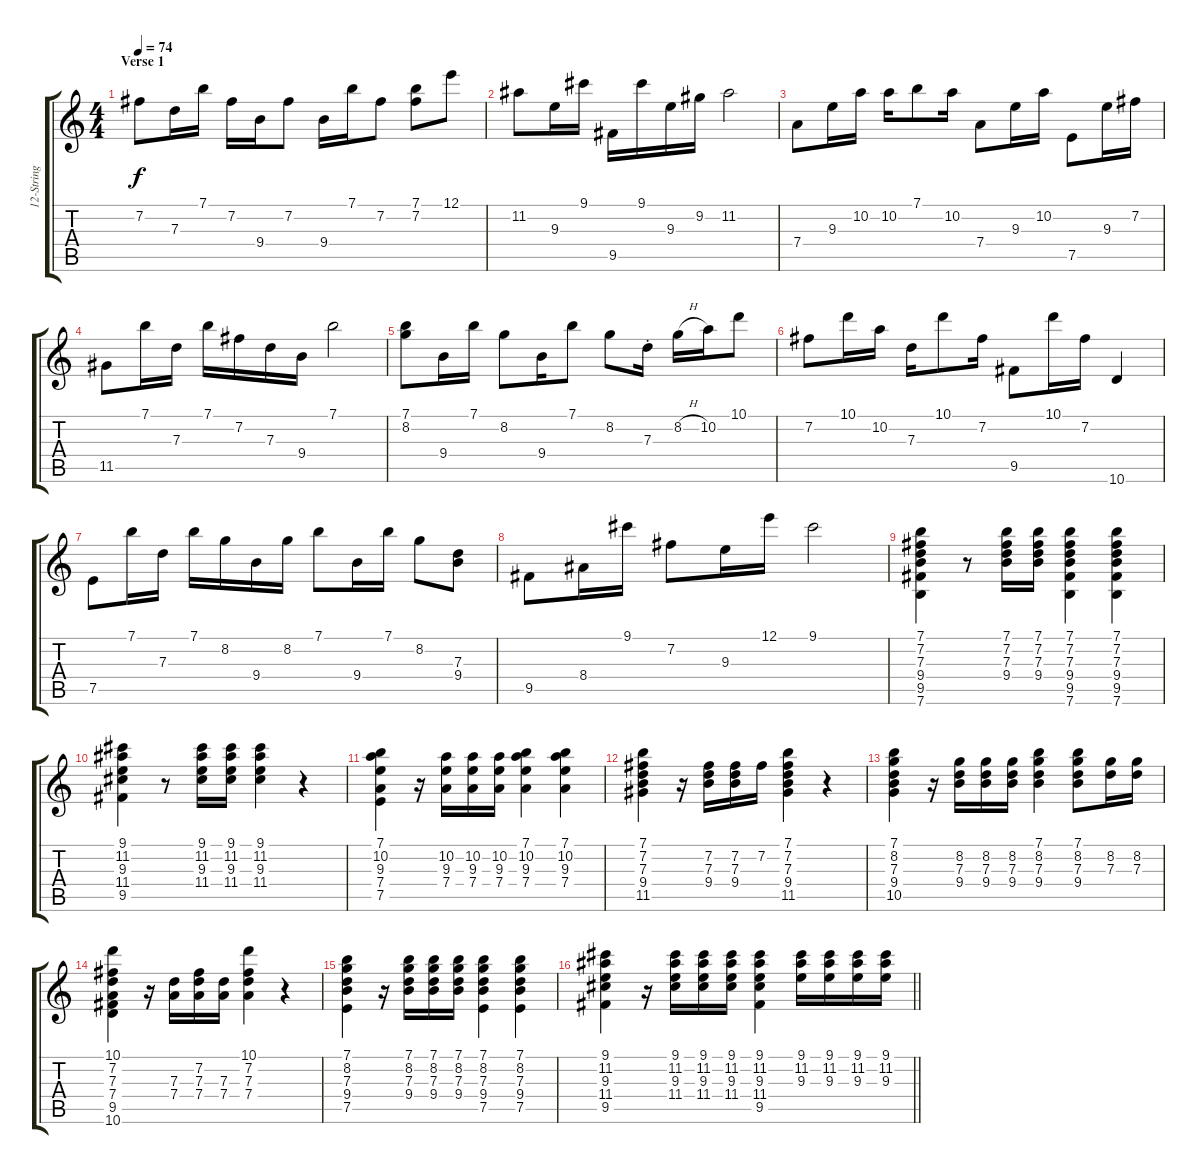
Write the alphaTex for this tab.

\track ("12-String Acoustic" "12-String ") {instrument acousticguitarsteel}
\staff {score tabs}
\tuning (E4 B3 G3 D3 A2 E2) {hide}
\ts (4 4)
\section ("" "Verse 1")
\tempo 74
\clef g2
\ks c
7.2.8{dy f} 7.3.16 7.1.16 7.2.16 9.4.16 7.2.8 9.4.16 7.1.16 7.2.8 (7.1 7.2).8 12.1.8 |
11.2.8 9.3.16 9.1.16 9.5.16 9.1.16 9.3.16 9.2.16 11.2.2 |
7.4.8 9.3.16 10.2.16 10.2.16 7.1.8 10.2.16 7.4.8 9.3.16 10.2.16 7.5.8 9.3.16 7.2.16 |
11.5.8 7.1.16 7.3.16 7.1.16 7.2.16 7.3.16 9.4.16 7.1.2 |
(7.1 8.2).8 9.4.16 7.1.16 8.2.8 9.4.16 7.1.8 8.2.8 7.3{st}.16 8.2{h}.16 10.2.16 10.1.8 |
7.2.8 10.1.16 10.2.16 7.3.16 10.1.8 7.2.16 9.5.8 10.1.16 7.2.16 10.6.4 |
7.5.8 7.1.16 7.3.16 7.1.16 8.2.16 9.4.16 8.2.16 7.1.8 9.4.16 7.1.16 8.2.8 (7.3 9.4).8 |
9.5.8 8.4.16 9.1.16 7.2.8 9.3.16 12.1.16 9.1.2 |
(7.1 7.2 7.3 9.4 9.5 7.6).4{volume 11 balance 6} r.8 (7.1 7.2 7.3 9.4).16 (7.1 7.2 7.3 9.4).16 (7.1 7.2 7.3 9.4 9.5 7.6).4 (7.1 7.2 7.3 9.4 9.5 7.6).4 |
(9.1 11.2 9.3 11.4 9.5).4 r.8 (9.1 11.2 9.3 11.4).16 (9.1 11.2 9.3 11.4).16 (9.1 11.2 9.3 11.4).4 r.4 |
(7.1 10.2 9.3 7.4 7.5).4 r.16 (10.2 9.3 7.4).16 (10.2 9.3 7.4).16 (10.2 9.3 7.4).16 (7.1 10.2 9.3 7.4).4 (7.1 10.2 9.3 7.4).4 |
(7.1 7.2 7.3 9.4 11.5).4 r.16 (7.2 7.3 9.4).16 (7.2 7.3 9.4).16 7.2.16 (7.1 7.2 7.3 9.4 11.5).4 r.4 |
(7.1 8.2 7.3 9.4 10.5).4 r.16 (8.2 7.3 9.4).16 (8.2 7.3 9.4).16 (8.2 7.3 9.4).16 (7.1 8.2 7.3 9.4).4 (7.1 8.2 7.3 9.4).8 (8.2 7.3).16 (8.2 7.3).16 |
(10.1 7.2 7.3 7.4 9.5 10.6).4 r.16 (7.3 7.4).16 (7.2 7.3 7.4).16 (7.3 7.4).16 (10.1 7.2 7.3 7.4).4 r.4 |
(7.1 8.2 7.3 9.4 7.5).4 r.16 (7.1 8.2 7.3 9.4).16 (7.1 8.2 7.3 9.4).16 (7.1 8.2 7.3 9.4).16 (7.1 8.2 7.3 9.4 7.5).4 (7.1 8.2 7.3 9.4 7.5).4 |
\barLineRight lightlight
(9.1 11.2 9.3 11.4 9.5).4 r.16 (9.1 11.2 9.3 11.4).16 (9.1 11.2 9.3 11.4).16 (9.1 11.2 9.3 11.4).16 (9.1 11.2 9.3 11.4 9.5).4 (9.1 11.2 9.3).16 (9.1 11.2 9.3).16 (9.1 11.2 9.3).16 (9.1 11.2 9.3).16
